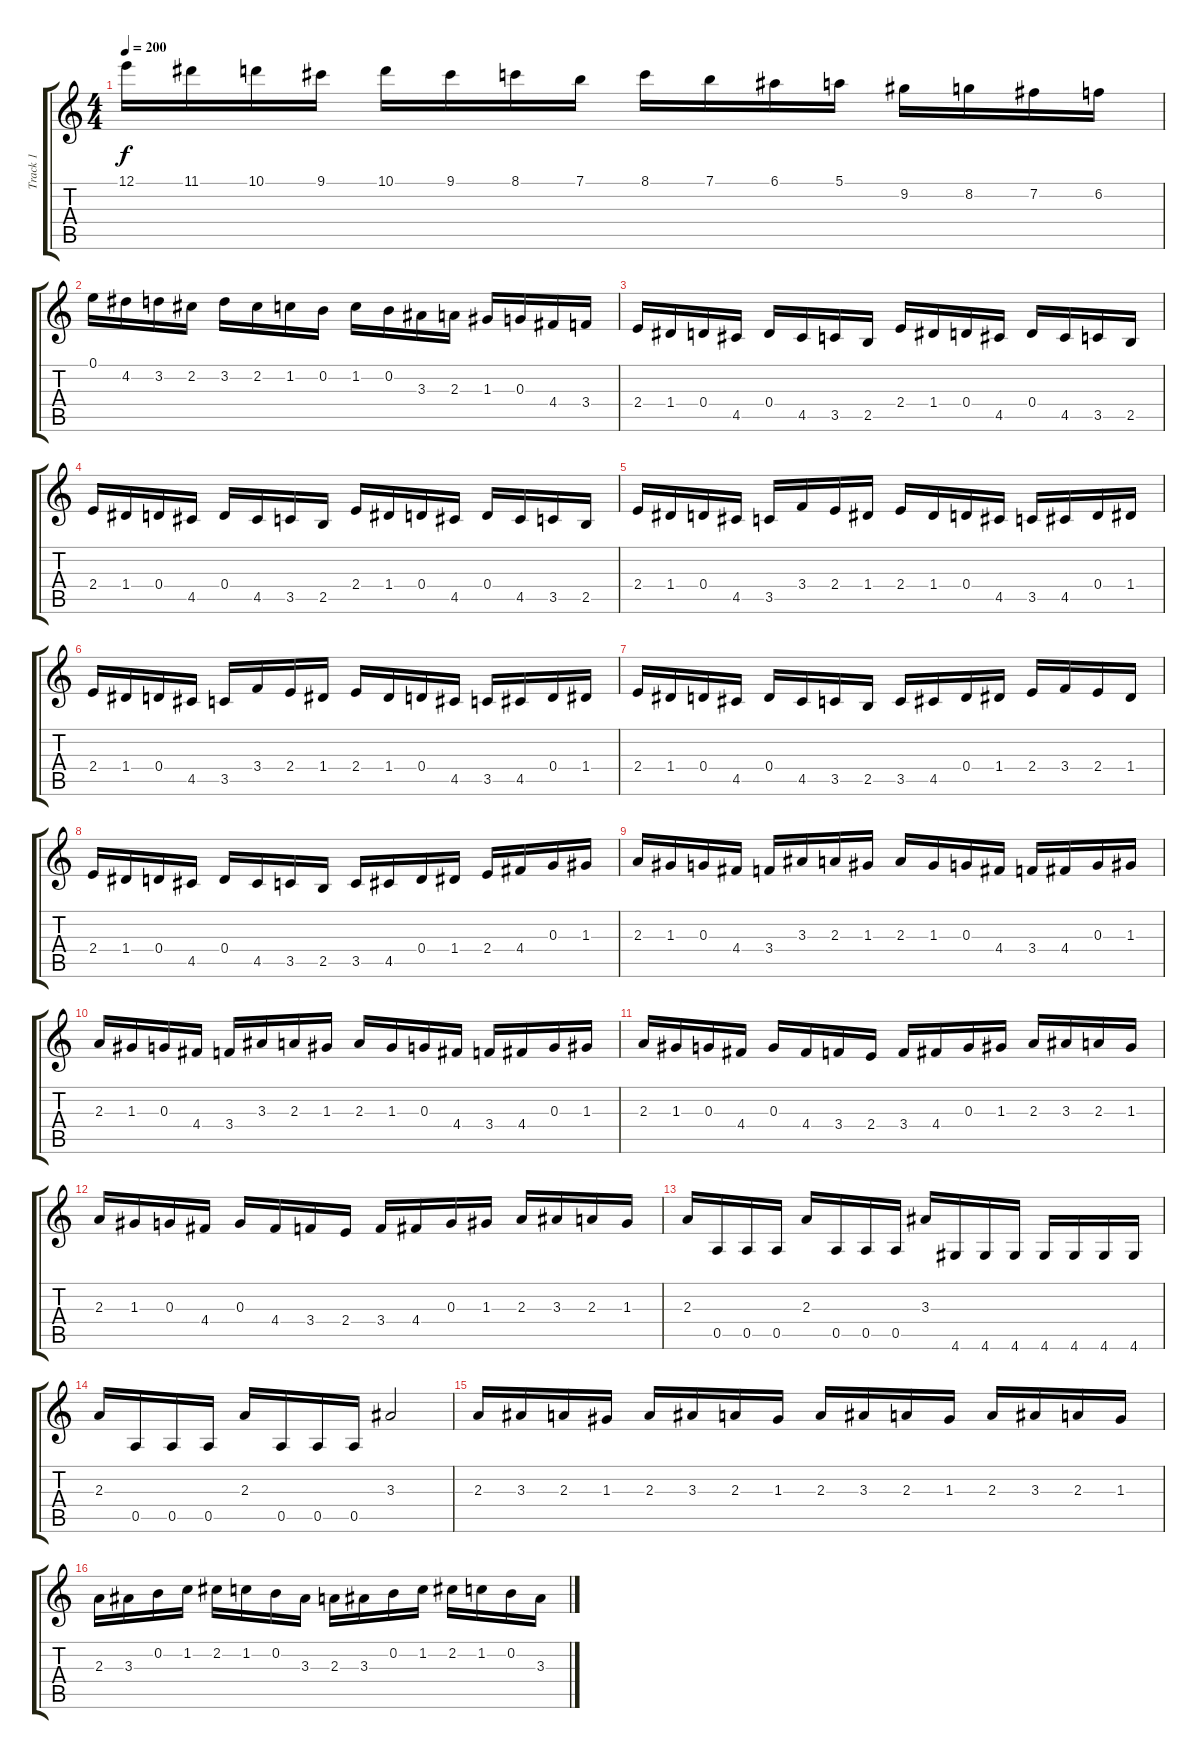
\track ("Track 1" "Track 1") {instrument acousticguitarnylon}
\staff {score tabs}
\tuning (E4 B3 G3 D3 A2 E2) {hide}
\ts (4 4)
\tempo 200
\clef g2
\ks c
12.1.16{dy f instrument acousticguitarnylon} 11.1.16 10.1.16 9.1.16 10.1.16 9.1.16 8.1.16 7.1.16 8.1.16 7.1.16 6.1.16 5.1.16 9.2.16 8.2.16 7.2.16 6.2.16 |
0.1.16 4.2.16 3.2.16 2.2.16 3.2.16 2.2.16 1.2.16 0.2.16 1.2.16 0.2.16 3.3.16 2.3.16 1.3.16 0.3.16 4.4.16 3.4.16 |
2.4.16 1.4.16 0.4.16 4.5.16 0.4.16 4.5.16 3.5.16 2.5.16 2.4.16 1.4.16 0.4.16 4.5.16 0.4.16 4.5.16 3.5.16 2.5.16 |
2.4.16 1.4.16 0.4.16 4.5.16 0.4.16 4.5.16 3.5.16 2.5.16 2.4.16 1.4.16 0.4.16 4.5.16 0.4.16 4.5.16 3.5.16 2.5.16 |
2.4.16 1.4.16 0.4.16 4.5.16 3.5.16 3.4.16 2.4.16 1.4.16 2.4.16 1.4.16 0.4.16 4.5.16 3.5.16 4.5.16 0.4.16 1.4.16 |
2.4.16 1.4.16 0.4.16 4.5.16 3.5.16 3.4.16 2.4.16 1.4.16 2.4.16 1.4.16 0.4.16 4.5.16 3.5.16 4.5.16 0.4.16 1.4.16 |
2.4.16 1.4.16 0.4.16 4.5.16 0.4.16 4.5.16 3.5.16 2.5.16 3.5.16 4.5.16 0.4.16 1.4.16 2.4.16 3.4.16 2.4.16 1.4.16 |
2.4.16 1.4.16 0.4.16 4.5.16 0.4.16 4.5.16 3.5.16 2.5.16 3.5.16 4.5.16 0.4.16 1.4.16 2.4.16 4.4.16 0.3.16 1.3.16 |
2.3.16 1.3.16 0.3.16 4.4.16 3.4.16 3.3.16 2.3.16 1.3.16 2.3.16 1.3.16 0.3.16 4.4.16 3.4.16 4.4.16 0.3.16 1.3.16 |
2.3.16 1.3.16 0.3.16 4.4.16 3.4.16 3.3.16 2.3.16 1.3.16 2.3.16 1.3.16 0.3.16 4.4.16 3.4.16 4.4.16 0.3.16 1.3.16 |
2.3.16 1.3.16 0.3.16 4.4.16 0.3.16 4.4.16 3.4.16 2.4.16 3.4.16 4.4.16 0.3.16 1.3.16 2.3.16 3.3.16 2.3.16 1.3.16 |
2.3.16 1.3.16 0.3.16 4.4.16 0.3.16 4.4.16 3.4.16 2.4.16 3.4.16 4.4.16 0.3.16 1.3.16 2.3.16 3.3.16 2.3.16 1.3.16 |
2.3.16 0.5.16 0.5.16 0.5.16 2.3.16 0.5.16 0.5.16 0.5.16 3.3.16 4.6.16 4.6.16 4.6.16 4.6.16 4.6.16 4.6.16 4.6.16 |
2.3.16 0.5.16 0.5.16 0.5.16 2.3.16 0.5.16 0.5.16 0.5.16 3.3.2 |
2.3.16 3.3.16 2.3.16 1.3.16 2.3.16 3.3.16 2.3.16 1.3.16 2.3.16 3.3.16 2.3.16 1.3.16 2.3.16 3.3.16 2.3.16 1.3.16 |
2.3.16 3.3.16 0.2.16 1.2.16 2.2.16 1.2.16 0.2.16 3.3.16 2.3.16 3.3.16 0.2.16 1.2.16 2.2.16 1.2.16 0.2.16 3.3.16
